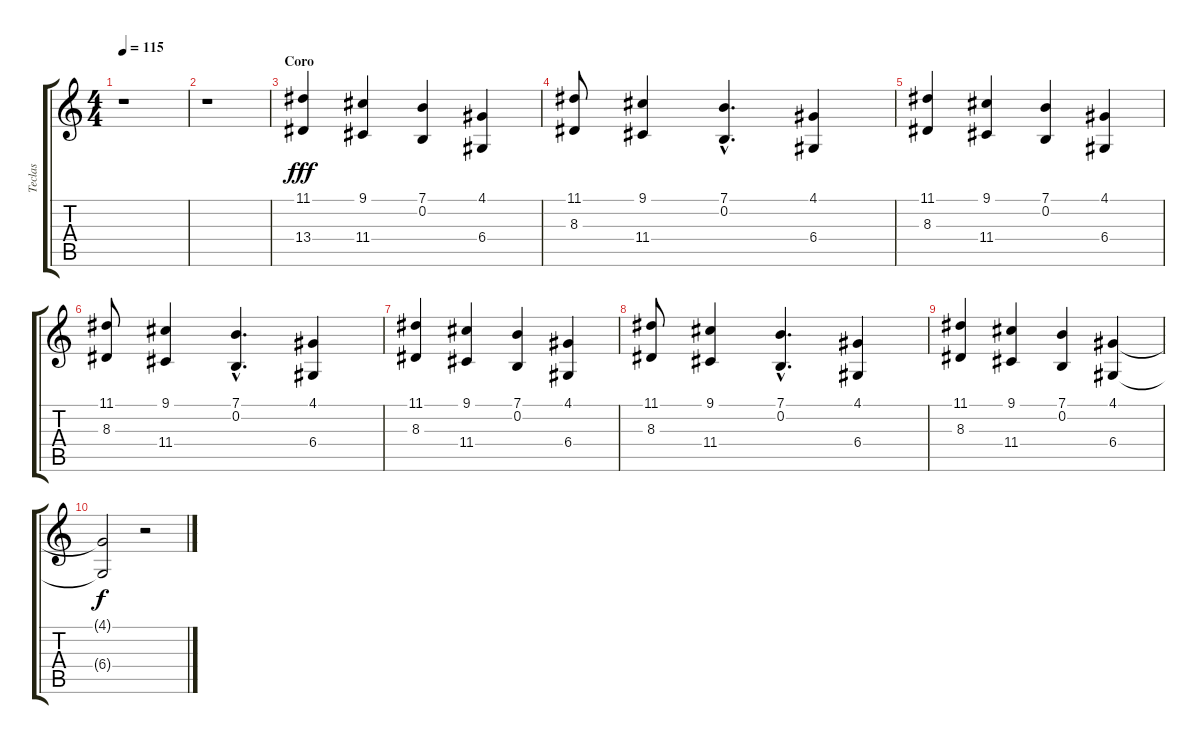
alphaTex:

\track ("Teclas" "Teclas") {instrument drawbarorgan}
\staff {score tabs}
\tuning (E4 B3 G3 D3 A2 E2) {hide}
\ts (4 4)
\tempo 115
\clef g2
\ks c
r.1{dy fff} |
r.1 |
\section ("" "Coro")
(11.1 13.4).4 (9.1 11.4).4 (7.1 0.2).4 (4.1 6.4).4 |
(11.1 8.3).8 (9.1 11.4).4 (7.1{hac} 0.2{hac}).4{d} (4.1 6.4).4 |
(11.1 8.3).4 (9.1 11.4).4 (7.1 0.2).4 (4.1 6.4).4 |
(11.1 8.3).8 (9.1 11.4).4 (7.1{hac} 0.2{hac}).4{d} (4.1 6.4).4 |
(11.1 8.3).4 (9.1 11.4).4 (7.1 0.2).4 (4.1 6.4).4 |
(11.1 8.3).8 (9.1 11.4).4 (7.1{hac} 0.2{hac}).4{d} (4.1 6.4).4 |
(11.1 8.3).4 (9.1 11.4).4 (7.1 0.2).4 (4.1 6.4).4 |
(4.1{t} 6.4{t}).2{dy f} r.2
